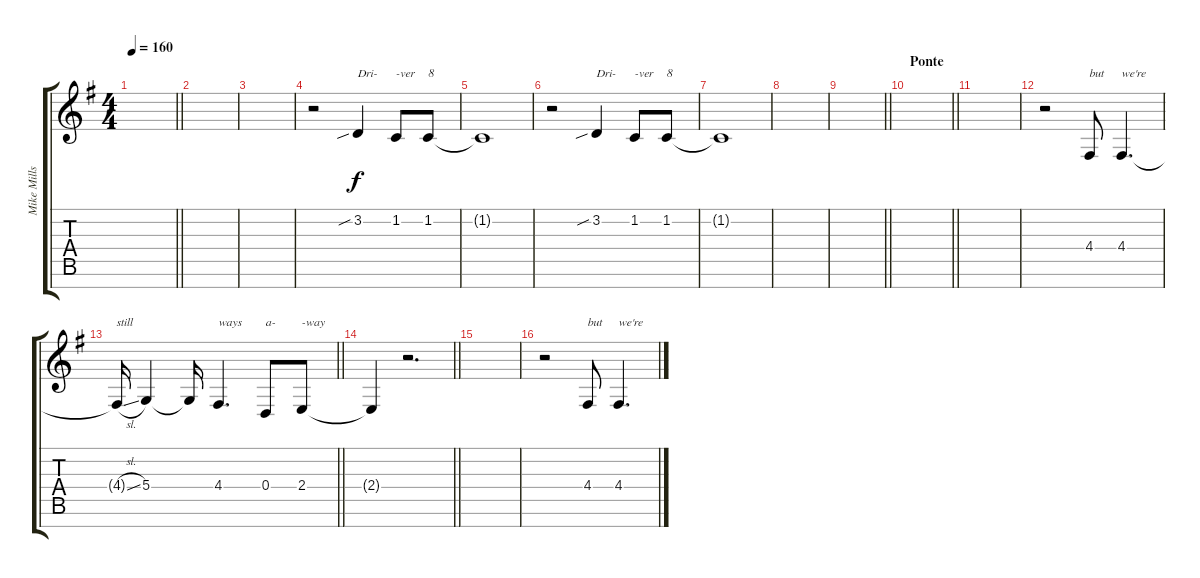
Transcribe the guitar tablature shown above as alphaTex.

\track ("Mike Mills (Backvocal)" "Mike Mills") {instrument tuba}
\staff {score tabs}
\tuning (E4 B3 G3 D3 A2 E2 B1) {hide}
\ts (4 4)
\tempo 160
\clef g2
\barLineRight lightlight
\ks g
|
|
|
r.2 3.2{sib}.4{txt "Dri-"} 1.2.8{txt "-ver"} 1.2.8{txt "8"} |
1.2{t}.1 |
r.2 3.2{sib}.4{txt "Dri-"} 1.2.8{txt "-ver"} 1.2.8{txt "8"} |
1.2{t}.1 |
|
\barLineRight lightlight
|
\section ("" "Ponte")
\barLineRight lightlight
|
\section ("" "")
|
r.2 4.4.8{txt "but"} 4.4.4{d txt "we're"} |
\barLineRight lightlight
4.4{sl t}.16{txt "still"} 5.4.4 5.4{t}.16 4.4.4{d txt "ways"} 0.4.8{txt "a-"} 2.4.8{txt "-way"} |
\barLineRight lightlight
2.4{t}.4 r.2{d} |
|
r.2 4.4.8{txt "but"} 4.4.4{d txt "we're"}
